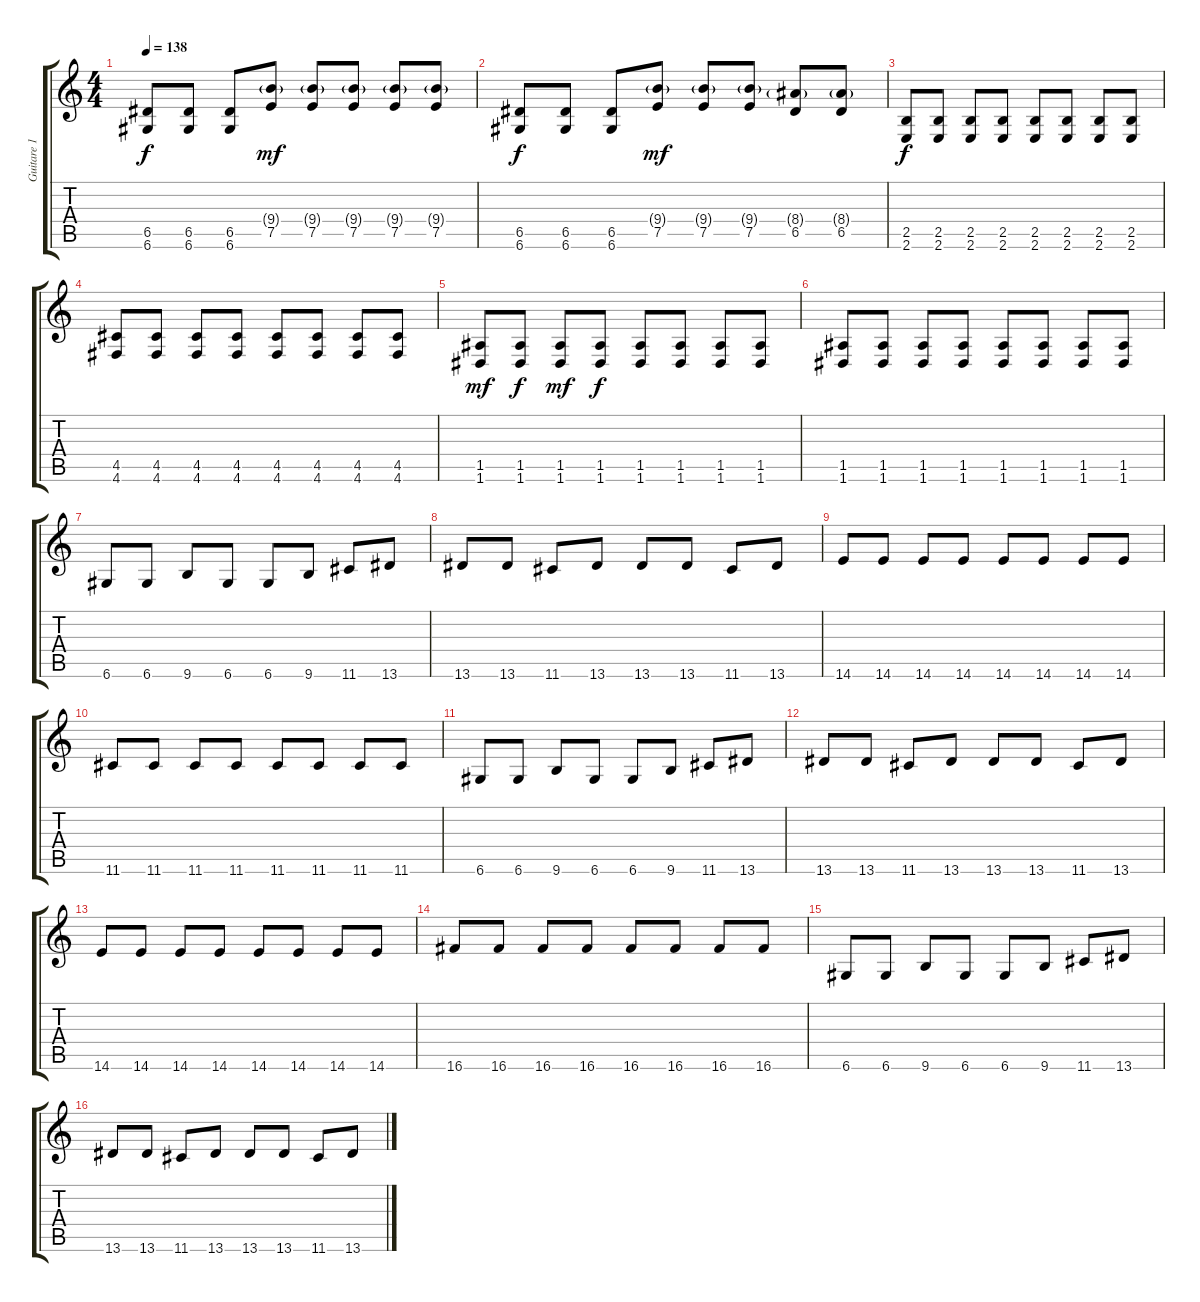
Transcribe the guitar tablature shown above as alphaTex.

\track ("Guitare 1" "Guitare 1") {instrument distortionguitar}
\staff {score tabs}
\tuning (E4 B3 G3 D3 A2 D2) {hide}
\ts (4 4)
\tempo 138
\clef g2
\ks c
(6.5 6.6).8{dy f} (6.5 6.6).8 (6.5 6.6).8 (9.4{g} 7.5).8{dy mf} (9.4{g} 7.5).8 (9.4{g} 7.5).8 (9.4{g} 7.5).8 (9.4{g} 7.5).8 |
(6.5 6.6).8{dy f} (6.5 6.6).8 (6.5 6.6).8 (9.4{g} 7.5).8{dy mf} (9.4{g} 7.5).8 (9.4{g} 7.5).8 (8.4{g} 6.5).8 (8.4{g} 6.5).8 |
(2.5 2.6).8{dy f} (2.5 2.6).8 (2.5 2.6).8 (2.5 2.6).8 (2.5 2.6).8 (2.5 2.6).8 (2.5 2.6).8 (2.5 2.6).8 |
(4.5 4.6).8 (4.5 4.6).8 (4.5 4.6).8 (4.5 4.6).8 (4.5 4.6).8 (4.5 4.6).8 (4.5 4.6).8 (4.5 4.6).8 |
(1.5 1.6).8{dy mf} (1.5 1.6).8{dy f} (1.5 1.6).8{dy mf} (1.5 1.6).8{dy f} (1.5 1.6).8 (1.5 1.6).8 (1.5 1.6).8 (1.5 1.6).8 |
(1.5 1.6).8 (1.5 1.6).8 (1.5 1.6).8 (1.5 1.6).8 (1.5 1.6).8 (1.5 1.6).8 (1.5 1.6).8 (1.5 1.6).8 |
6.6.8 6.6.8 9.6.8 6.6.8 6.6.8 9.6.8 11.6.8 13.6.8 |
13.6.8 13.6.8 11.6.8 13.6.8 13.6.8 13.6.8 11.6.8 13.6.8 |
14.6.8 14.6.8 14.6.8 14.6.8 14.6.8 14.6.8 14.6.8 14.6.8 |
11.6.8 11.6.8 11.6.8 11.6.8 11.6.8 11.6.8 11.6.8 11.6.8 |
6.6.8 6.6.8 9.6.8 6.6.8 6.6.8 9.6.8 11.6.8 13.6.8 |
13.6.8 13.6.8 11.6.8 13.6.8 13.6.8 13.6.8 11.6.8 13.6.8 |
14.6.8 14.6.8 14.6.8 14.6.8 14.6.8 14.6.8 14.6.8 14.6.8 |
16.6.8 16.6.8 16.6.8 16.6.8 16.6.8 16.6.8 16.6.8 16.6.8 |
6.6.8 6.6.8 9.6.8 6.6.8 6.6.8 9.6.8 11.6.8 13.6.8 |
13.6.8 13.6.8 11.6.8 13.6.8 13.6.8 13.6.8 11.6.8 13.6.8
